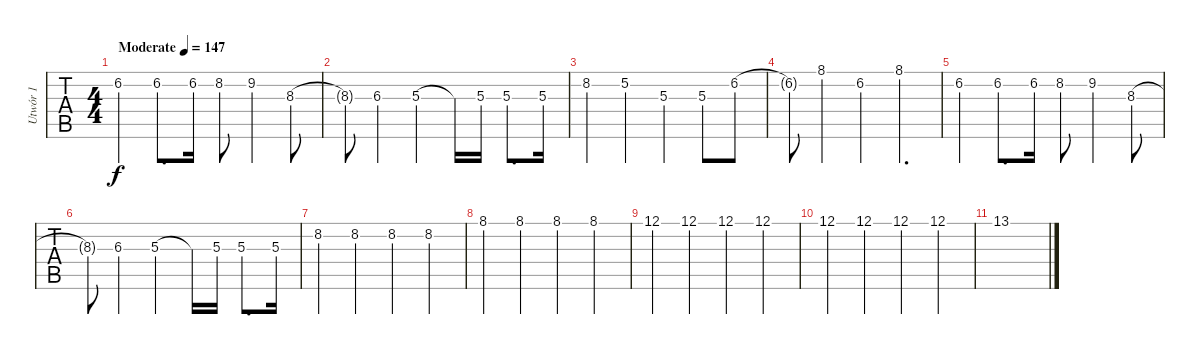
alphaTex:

\track ("Utwór 1" "Utwór 1") {instrument acousticguitarsteel}
\staff {tabs}
\tuning (E4 B3 G3 D3 A2 E2) {hide}
\ts (4 4)
\tempo (147 "Moderate")
\clef g2
\ks fminor
6.2.4{dy f instrument acousticguitarsteel} 6.2.8{d} 6.2.16 8.2.8 9.2.4 8.3.8 |
8.3{t}.8 6.3.4 5.3.4 5.3{t}.16 5.3.16 5.3.8{d} 5.3.16 |
8.2.4 5.2.4 5.3.4 5.3.8 6.2.8 |
6.2{t}.8 8.1.4 6.2.4 8.1.4{d} |
6.2.4 6.2.8{d} 6.2.16 8.2.8 9.2.4 8.3.8 |
8.3{t}.8 6.3.4 5.3.4 5.3{t}.16 5.3.16 5.3.8{d} 5.3.16 |
8.2.4 8.2.4 8.2.4 8.2.4 |
8.1.4 8.1.4 8.1.4 8.1.4 |
12.1.4 12.1.4 12.1.4 12.1.4 |
12.1.4 12.1.4 12.1.4 12.1.4 |
13.1.1{volume 4}
